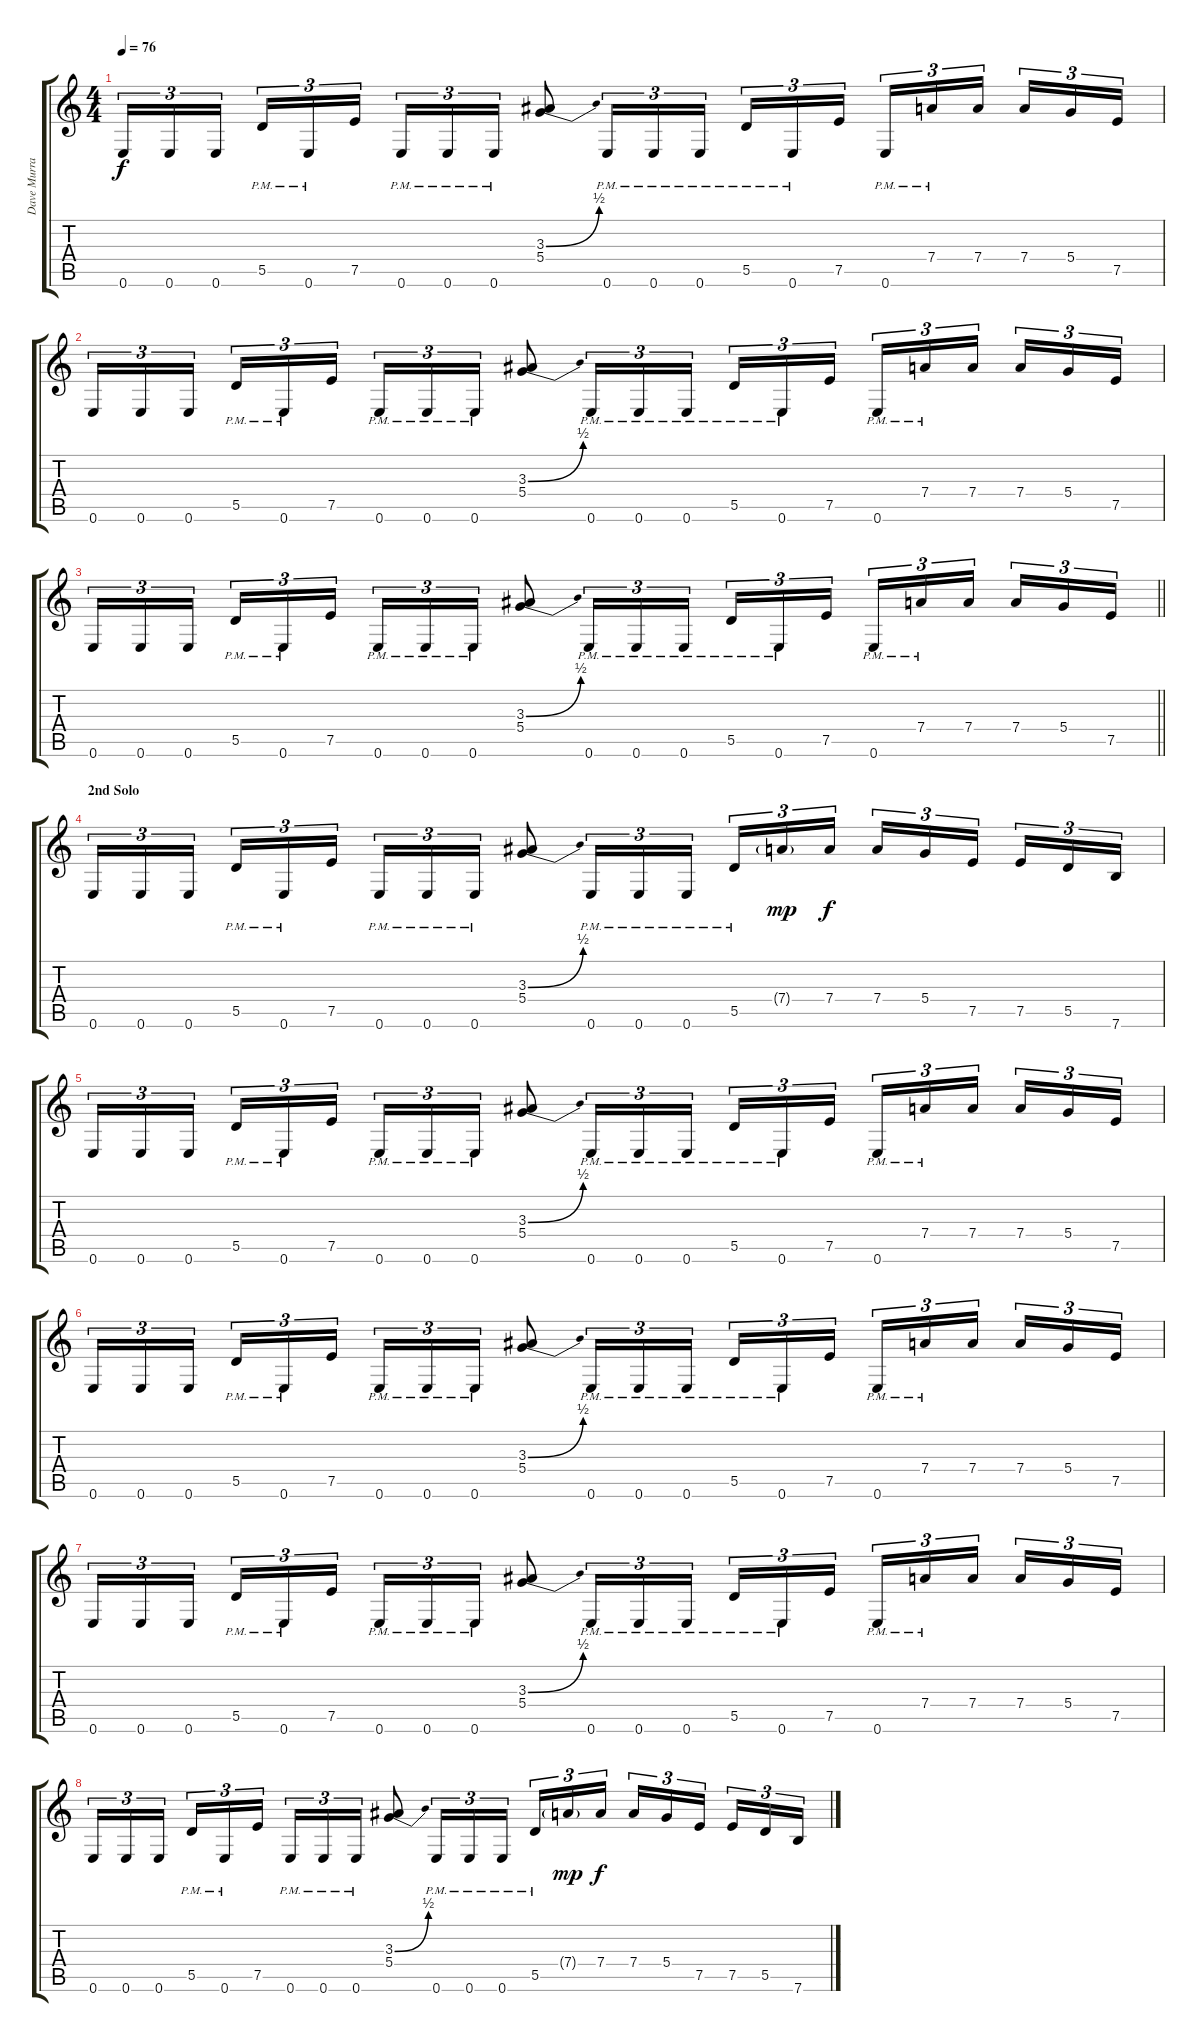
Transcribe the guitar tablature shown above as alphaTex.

\track ("Dave Murray" "Dave Murra") {instrument overdrivenguitar}
\staff {score tabs}
\tuning (E4 B3 G3 D3 A2 E2) {hide}
\ts (4 4)
\tempo 76
\clef g2
\ks c
0.6.16{tu (3 2) dy f} 0.6.16{tu (3 2)} 0.6.16{tu (3 2) beam splitsecondary} 5.5{pm}.16{tu (3 2)} 0.6{pm}.16{tu (3 2)} 7.5.16{tu (3 2)} 0.6{pm}.16{tu (3 2)} 0.6{pm}.16{tu (3 2)} 0.6{pm}.16{tu (3 2)} (3.3{be (bend 0 0 60 2)} 5.4).8 0.6{pm}.16{tu (3 2)} 0.6{pm}.16{tu (3 2)} 0.6{pm}.16{tu (3 2) beam splitsecondary} 5.5{pm}.16{tu (3 2)} 0.6{pm}.16{tu (3 2)} 7.5.16{tu (3 2)} 0.6{pm}.16{tu (3 2)} 7.4{pm}.16{tu (3 2)} 7.4.16{tu (3 2) beam splitsecondary} 7.4.16{tu (3 2)} 5.4.16{tu (3 2)} 7.5.16{tu (3 2)} |
0.6.16{tu (3 2)} 0.6.16{tu (3 2)} 0.6.16{tu (3 2) beam splitsecondary} 5.5{pm}.16{tu (3 2)} 0.6{pm}.16{tu (3 2)} 7.5.16{tu (3 2)} 0.6{pm}.16{tu (3 2)} 0.6{pm}.16{tu (3 2)} 0.6{pm}.16{tu (3 2)} (3.3{be (bend 0 0 60 2)} 5.4).8 0.6{pm}.16{tu (3 2)} 0.6{pm}.16{tu (3 2)} 0.6{pm}.16{tu (3 2) beam splitsecondary} 5.5{pm}.16{tu (3 2)} 0.6{pm}.16{tu (3 2)} 7.5.16{tu (3 2)} 0.6{pm}.16{tu (3 2)} 7.4{pm}.16{tu (3 2)} 7.4.16{tu (3 2) beam splitsecondary} 7.4.16{tu (3 2)} 5.4.16{tu (3 2)} 7.5.16{tu (3 2)} |
\barLineRight lightlight
0.6.16{tu (3 2)} 0.6.16{tu (3 2)} 0.6.16{tu (3 2) beam splitsecondary} 5.5{pm}.16{tu (3 2)} 0.6{pm}.16{tu (3 2)} 7.5.16{tu (3 2)} 0.6{pm}.16{tu (3 2)} 0.6{pm}.16{tu (3 2)} 0.6{pm}.16{tu (3 2)} (3.3{be (bend 0 0 60 2)} 5.4).8 0.6{pm}.16{tu (3 2)} 0.6{pm}.16{tu (3 2)} 0.6{pm}.16{tu (3 2) beam splitsecondary} 5.5{pm}.16{tu (3 2)} 0.6{pm}.16{tu (3 2)} 7.5.16{tu (3 2)} 0.6{pm}.16{tu (3 2)} 7.4{pm}.16{tu (3 2)} 7.4.16{tu (3 2) beam splitsecondary} 7.4.16{tu (3 2)} 5.4.16{tu (3 2)} 7.5.16{tu (3 2)} |
\section ("" "2nd Solo")
0.6.16{tu (3 2)} 0.6.16{tu (3 2)} 0.6.16{tu (3 2) beam splitsecondary} 5.5{pm}.16{tu (3 2)} 0.6{pm}.16{tu (3 2)} 7.5.16{tu (3 2)} 0.6{pm}.16{tu (3 2)} 0.6{pm}.16{tu (3 2)} 0.6{pm}.16{tu (3 2)} (3.3{be (bend 0 0 60 2)} 5.4).8 0.6{pm}.16{tu (3 2)} 0.6{pm}.16{tu (3 2)} 0.6{pm}.16{tu (3 2) beam splitsecondary} 5.5{pm}.16{tu (3 2)} 7.4{g}.16{tu (3 2) dy mp} 7.4.16{tu (3 2) dy f} 7.4.16{tu (3 2)} 5.4.16{tu (3 2)} 7.5.16{tu (3 2) beam splitsecondary} 7.5.16{tu (3 2)} 5.5.16{tu (3 2)} 7.6.16{tu (3 2)} |
0.6.16{tu (3 2)} 0.6.16{tu (3 2)} 0.6.16{tu (3 2) beam splitsecondary} 5.5{pm}.16{tu (3 2)} 0.6{pm}.16{tu (3 2)} 7.5.16{tu (3 2)} 0.6{pm}.16{tu (3 2)} 0.6{pm}.16{tu (3 2)} 0.6{pm}.16{tu (3 2)} (3.3{be (bend 0 0 60 2)} 5.4).8 0.6{pm}.16{tu (3 2)} 0.6{pm}.16{tu (3 2)} 0.6{pm}.16{tu (3 2) beam splitsecondary} 5.5{pm}.16{tu (3 2)} 0.6{pm}.16{tu (3 2)} 7.5.16{tu (3 2)} 0.6{pm}.16{tu (3 2)} 7.4{pm}.16{tu (3 2)} 7.4.16{tu (3 2) beam splitsecondary} 7.4.16{tu (3 2)} 5.4.16{tu (3 2)} 7.5.16{tu (3 2)} |
0.6.16{tu (3 2)} 0.6.16{tu (3 2)} 0.6.16{tu (3 2) beam splitsecondary} 5.5{pm}.16{tu (3 2)} 0.6{pm}.16{tu (3 2)} 7.5.16{tu (3 2)} 0.6{pm}.16{tu (3 2)} 0.6{pm}.16{tu (3 2)} 0.6{pm}.16{tu (3 2)} (3.3{be (bend 0 0 60 2)} 5.4).8 0.6{pm}.16{tu (3 2)} 0.6{pm}.16{tu (3 2)} 0.6{pm}.16{tu (3 2) beam splitsecondary} 5.5{pm}.16{tu (3 2)} 0.6{pm}.16{tu (3 2)} 7.5.16{tu (3 2)} 0.6{pm}.16{tu (3 2)} 7.4{pm}.16{tu (3 2)} 7.4.16{tu (3 2) beam splitsecondary} 7.4.16{tu (3 2)} 5.4.16{tu (3 2)} 7.5.16{tu (3 2)} |
0.6.16{tu (3 2)} 0.6.16{tu (3 2)} 0.6.16{tu (3 2) beam splitsecondary} 5.5{pm}.16{tu (3 2)} 0.6{pm}.16{tu (3 2)} 7.5.16{tu (3 2)} 0.6{pm}.16{tu (3 2)} 0.6{pm}.16{tu (3 2)} 0.6{pm}.16{tu (3 2)} (3.3{be (bend 0 0 60 2)} 5.4).8 0.6{pm}.16{tu (3 2)} 0.6{pm}.16{tu (3 2)} 0.6{pm}.16{tu (3 2) beam splitsecondary} 5.5{pm}.16{tu (3 2)} 0.6{pm}.16{tu (3 2)} 7.5.16{tu (3 2)} 0.6{pm}.16{tu (3 2)} 7.4{pm}.16{tu (3 2)} 7.4.16{tu (3 2) beam splitsecondary} 7.4.16{tu (3 2)} 5.4.16{tu (3 2)} 7.5.16{tu (3 2)} |
0.6.16{tu (3 2)} 0.6.16{tu (3 2)} 0.6.16{tu (3 2) beam splitsecondary} 5.5{pm}.16{tu (3 2)} 0.6{pm}.16{tu (3 2)} 7.5.16{tu (3 2)} 0.6{pm}.16{tu (3 2)} 0.6{pm}.16{tu (3 2)} 0.6{pm}.16{tu (3 2)} (3.3{be (bend 0 0 60 2)} 5.4).8 0.6{pm}.16{tu (3 2)} 0.6{pm}.16{tu (3 2)} 0.6{pm}.16{tu (3 2) beam splitsecondary} 5.5{pm}.16{tu (3 2)} 7.4{g}.16{tu (3 2) dy mp} 7.4.16{tu (3 2) dy f} 7.4.16{tu (3 2)} 5.4.16{tu (3 2)} 7.5.16{tu (3 2) beam splitsecondary} 7.5.16{tu (3 2)} 5.5.16{tu (3 2)} 7.6.16{tu (3 2)}
